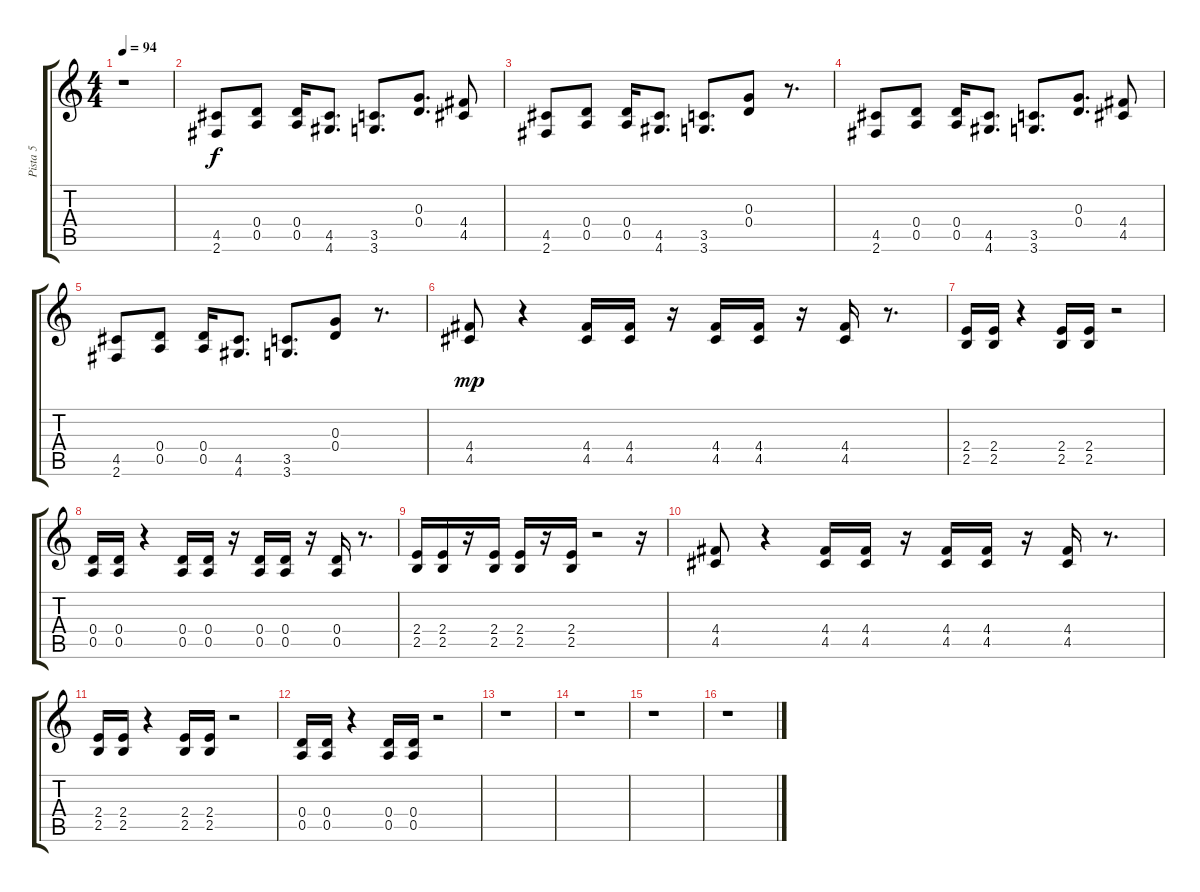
\track ("Pista 5" "Pista 5") {instrument overdrivenguitar}
\staff {score tabs}
\tuning (E4 B3 G3 D3 A2 E2) {hide}
\ts (4 4)
\tempo 94
\clef g2
\ks c
r.1{dy f} |
(4.5 2.6).8 (0.4 0.5).8 (0.4 0.5).16 (4.5 4.6).8{d} (3.5 3.6).8{d} (0.3 0.4).8{d} (4.4 4.5).8 |
(4.5 2.6).8 (0.4 0.5).8 (0.4 0.5).16 (4.5 4.6).8{d} (3.5 3.6).8{d} (0.3 0.4).8 r.8{d} |
(4.5 2.6).8 (0.4 0.5).8 (0.4 0.5).16 (4.5 4.6).8{d} (3.5 3.6).8{d} (0.3 0.4).8{d} (4.4 4.5).8 |
(4.5 2.6).8 (0.4 0.5).8 (0.4 0.5).16 (4.5 4.6).8{d} (3.5 3.6).8{d} (0.3 0.4).8 r.8{d} |
(4.4 4.5).8{dy mp} r.4 (4.4 4.5).16 (4.4 4.5).16 r.16 (4.4 4.5).16 (4.4 4.5).16 r.16 (4.4 4.5).16 r.8{d} |
(2.4 2.5).16 (2.4 2.5).16 r.4 (2.4 2.5).16 (2.4 2.5).16 r.2 |
(0.4 0.5).16 (0.4 0.5).16 r.4 (0.4 0.5).16 (0.4 0.5).16 r.16 (0.4 0.5).16 (0.4 0.5).16 r.16 (0.4 0.5).16 r.8{d} |
(2.4 2.5).16 (2.4 2.5).16 r.16 (2.4 2.5).16 (2.4 2.5).16 r.16 (2.4 2.5).16 r.2 r.16 |
(4.4 4.5).8 r.4 (4.4 4.5).16 (4.4 4.5).16 r.16 (4.4 4.5).16 (4.4 4.5).16 r.16 (4.4 4.5).16 r.8{d} |
(2.4 2.5).16 (2.4 2.5).16 r.4 (2.4 2.5).16 (2.4 2.5).16 r.2 |
(0.4 0.5).16 (0.4 0.5).16 r.4 (0.4 0.5).16 (0.4 0.5).16 r.2 |
r.1 |
r.1 |
r.1 |
r.1
